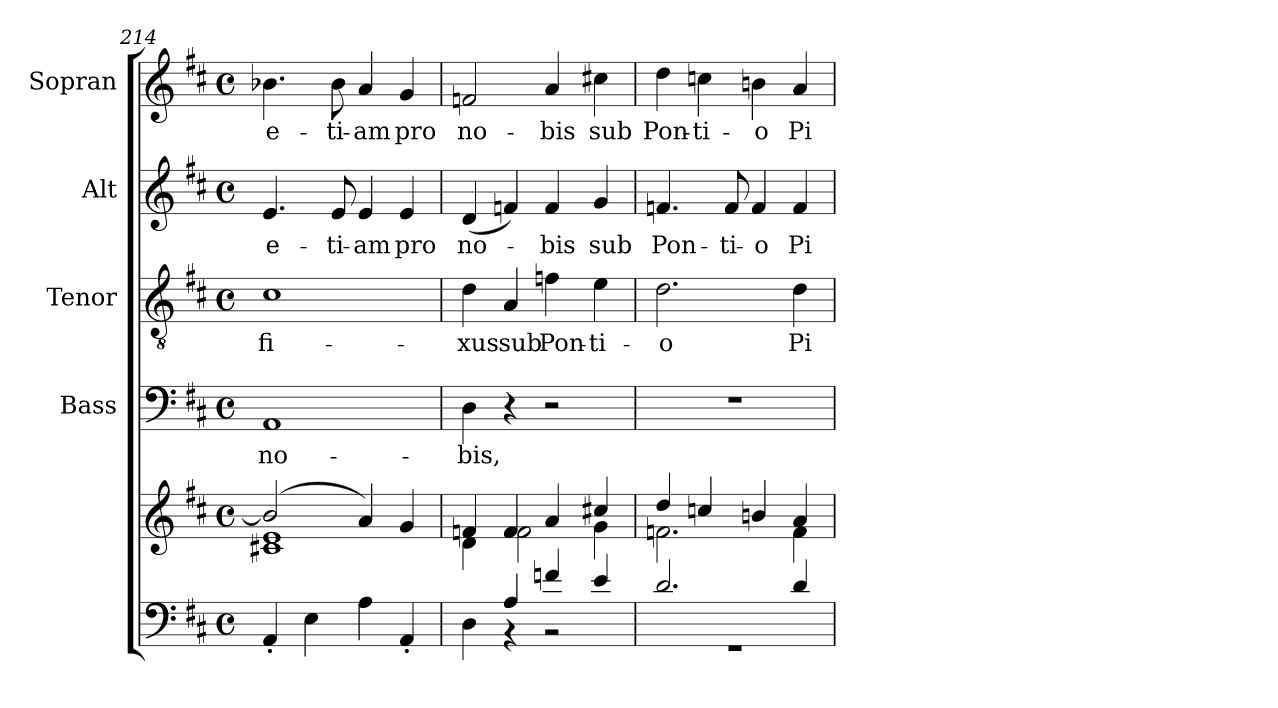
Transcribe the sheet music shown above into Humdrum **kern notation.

**kern	**kern	**kern	**text	**kern	**text	**kern	**text	**kern	**text
*part5	*part5	*part4	*part4	*part3	*part3	*part2	*part2	*part1	*part1
*staff6	*staff5	*staff4	*staff4	*staff3	*staff3	*staff2	*staff2	*staff1	*staff1
*	*	*I"Bass	*	*I"Tenor	*	*I"Alt	*	*I"Sopran	*
*	*	*I'B.	*	*I'T.	*	*I'A.	*	*I'S.	*
*clefF4	*clefG2	*clefF4	*	*clefGv2	*	*clefG2	*	*clefG2	*
*k[f#c#]	*k[f#c#]	*k[f#c#]	*	*k[f#c#]	*	*k[f#c#]	*	*k[f#c#]	*
*D:	*D:	*D:	*	*D:	*	*D:	*	*D:	*
*M4/4	*M4/4	*M4/4	*	*M4/4	*	*M4/4	*	*M4/4	*
*met(c)	*met(c)	*met(c)	*	*met(c)	*	*met(c)	*	*met(c)	*
=214	=214	=214	=214	=214	=214	=214	=214	=214	=214
*	*^	*	*	*	*	*	*	*	*
!	!	!	!	!LO:LY:b	!	!LO:LY:b	!	!LO:LY:b	!	!LO:LY:b
4AA'</	(2b-/]	1c#X 1e	1AA	no-	1c#	-fi-	4.e/	e-	4.b-X\	e-
4E\	.	.	.	.	.	.	.	.	.	.
!	!	!	!	!	!	!	!	!LO:LY:b	!	!LO:LY:b
.	.	.	.	.	.	.	8e/	-ti-	8b-\	-ti-
!	!	!	!	!	!	!	!	!LO:LY:b	!	!LO:LY:b
4A\	4a/)	.	.	.	.	.	4e/	-am	4a/	-am
!	!	!	!	!	!	!	!	!LO:LY:b	!	!LO:LY:b
4AA'</	4g/	.	.	.	.	.	4e/	pro	4g/	pro
!!LO:LB:g=z
=215	=215	=215	=215	=215	=215	=215	=215	=215	=215	=215
*^	*	*	*	*	*	*	*	*	*	*
!	!	!	!	!	!LO:LY:b	!	!LO:LY:b	!	!LO:LY:b	!	!LO:LY:b
4ryy	4D\	4fn/	4d\	4D\	-bis,	4d\	-xus	(<4d/	no-	2fn/	no-
!	!	!	!	!	!	!	!LO:LY:b	!	!	!	!
4A/	4rBB	4f/	2f\	4r	.	4A/	sub	4fn/)	.	.	.
!	!	!	!	!	!	!	!LO:LY:b	!	!LO:LY:b	!	!LO:LY:b
4fn/	2rBB	4a/	.	2r	.	4fn\	Pon-	4f/	-bis	4a/	-bis
!	!	!	!	!	!	!	!LO:LY:b	!	!LO:LY:b	!	!LO:LY:b
4e/	.	4cc#X/	4g\	.	.	4e\	-ti-	4g/	sub	4cc#X\	sub
=216	=216	=216	=216	=216	=216	=216	=216	=216	=216	=216	=216
!	!	!	!	!	!	!	!LO:LY:b	!	!LO:LY:b	!	!LO:LY:b
2.d/	1rAA	4dd/	2.fn\	1r	.	2.d\	-o	4.fn/	Pon-	4dd\	Pon-
!	!	!	!	!	!	!	!	!	!	!	!LO:LY:b
.	.	4ccn/	.	.	.	.	.	.	.	4ccn\	-ti-
!	!	!	!	!	!	!	!	!	!LO:LY:b	!	!
.	.	.	.	.	.	.	.	8f/	-ti-	.	.
!	!	!	!	!	!	!	!	!	!LO:LY:b	!	!LO:LY:b
.	.	4bn/	.	.	.	.	.	4f/	-o	4bn\	-o
!	!	!	!	!	!	!	!LO:LY:b	!	!LO:LY:b	!	!LO:LY:b
4d/	.	4a/	4f\	.	.	4d\	Pi-	4f/	Pi-	4a/	Pi-
*v	*v	*	*	*	*	*	*	*	*	*	*
*	*v	*v	*	*	*	*	*	*	*	*
=	=	=	=	=	=	=	=	=	=
*-	*-	*-	*-	*-	*-	*-	*-	*-	*-
